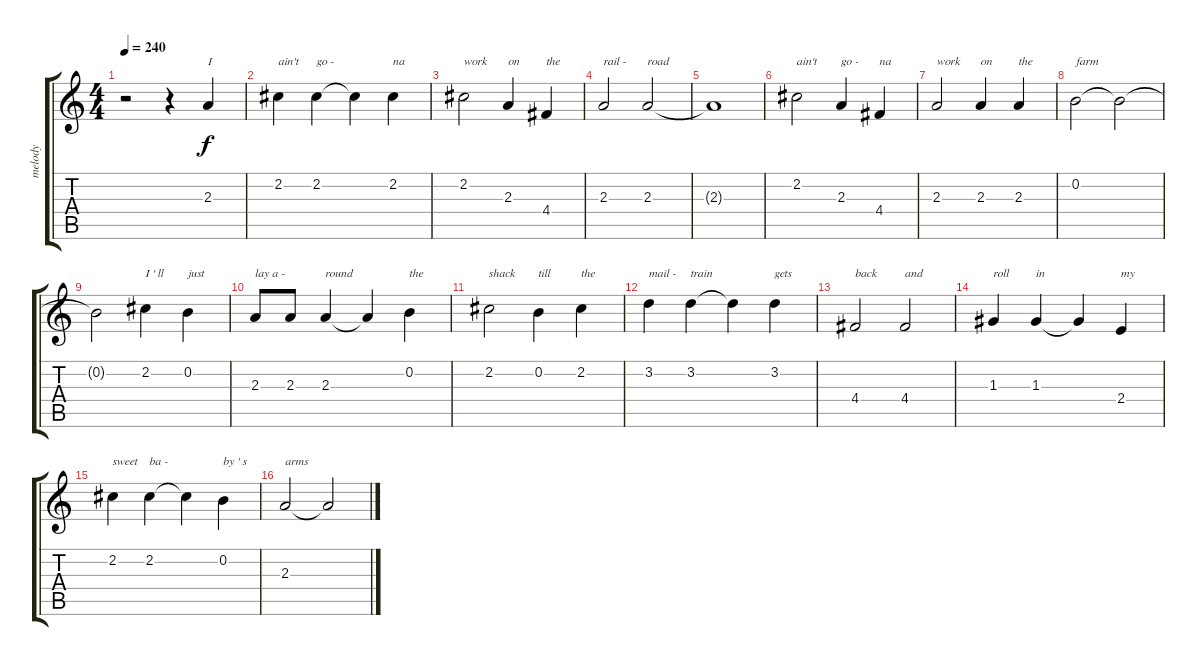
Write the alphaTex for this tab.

\track ("melody" "melody") {instrument acousticguitarsteel}
\staff {score tabs}
\tuning (E4 B3 G3 D3 A2 E2) {hide}
\ts (4 4)
\tempo 240
\clef g2
\ks c
r.2{dy f instrument acousticguitarsteel} r.4 2.3.4{txt "I"} |
2.2.4{txt "ain't"} 2.2.4{txt "go -"} 2.2{t}.4 2.2.4{txt "na"} |
2.2.2{txt "work"} 2.3.4{txt "on"} 4.4.4{txt "the"} |
2.3.2{txt "rail -"} 2.3.2{txt "road"} |
2.3{t}.1 |
2.2.2{txt "ain't"} 2.3.4{txt "go -"} 4.4.4{txt "na"} |
2.3.2{txt "work"} 2.3.4{txt "on"} 2.3.4{txt "the"} |
0.2.2{txt "farm"} 0.2{t}.2 |
0.2{t}.2 2.2.4{txt "I ' ll"} 0.2.4{txt "just"} |
2.3.8{txt "lay a -"} 2.3.8 2.3.4{txt "round"} 2.3{t}.4 0.2.4{txt "the"} |
2.2.2{txt "shack"} 0.2.4{txt "till"} 2.2.4{txt "the"} |
3.2.4{txt "mail -"} 3.2.4{txt "train"} 3.2{t}.4 3.2.4{txt "gets"} |
4.4.2{txt "back"} 4.4.2{txt "and"} |
1.3.4{txt "roll"} 1.3.4{txt "in"} 1.3{t}.4 2.4.4{txt "my"} |
2.2.4{txt "sweet"} 2.2.4{txt "ba -"} 2.2{t}.4 0.2.4{txt "by ' s"} |
2.3.2{txt "arms"} 2.3{t}.2
